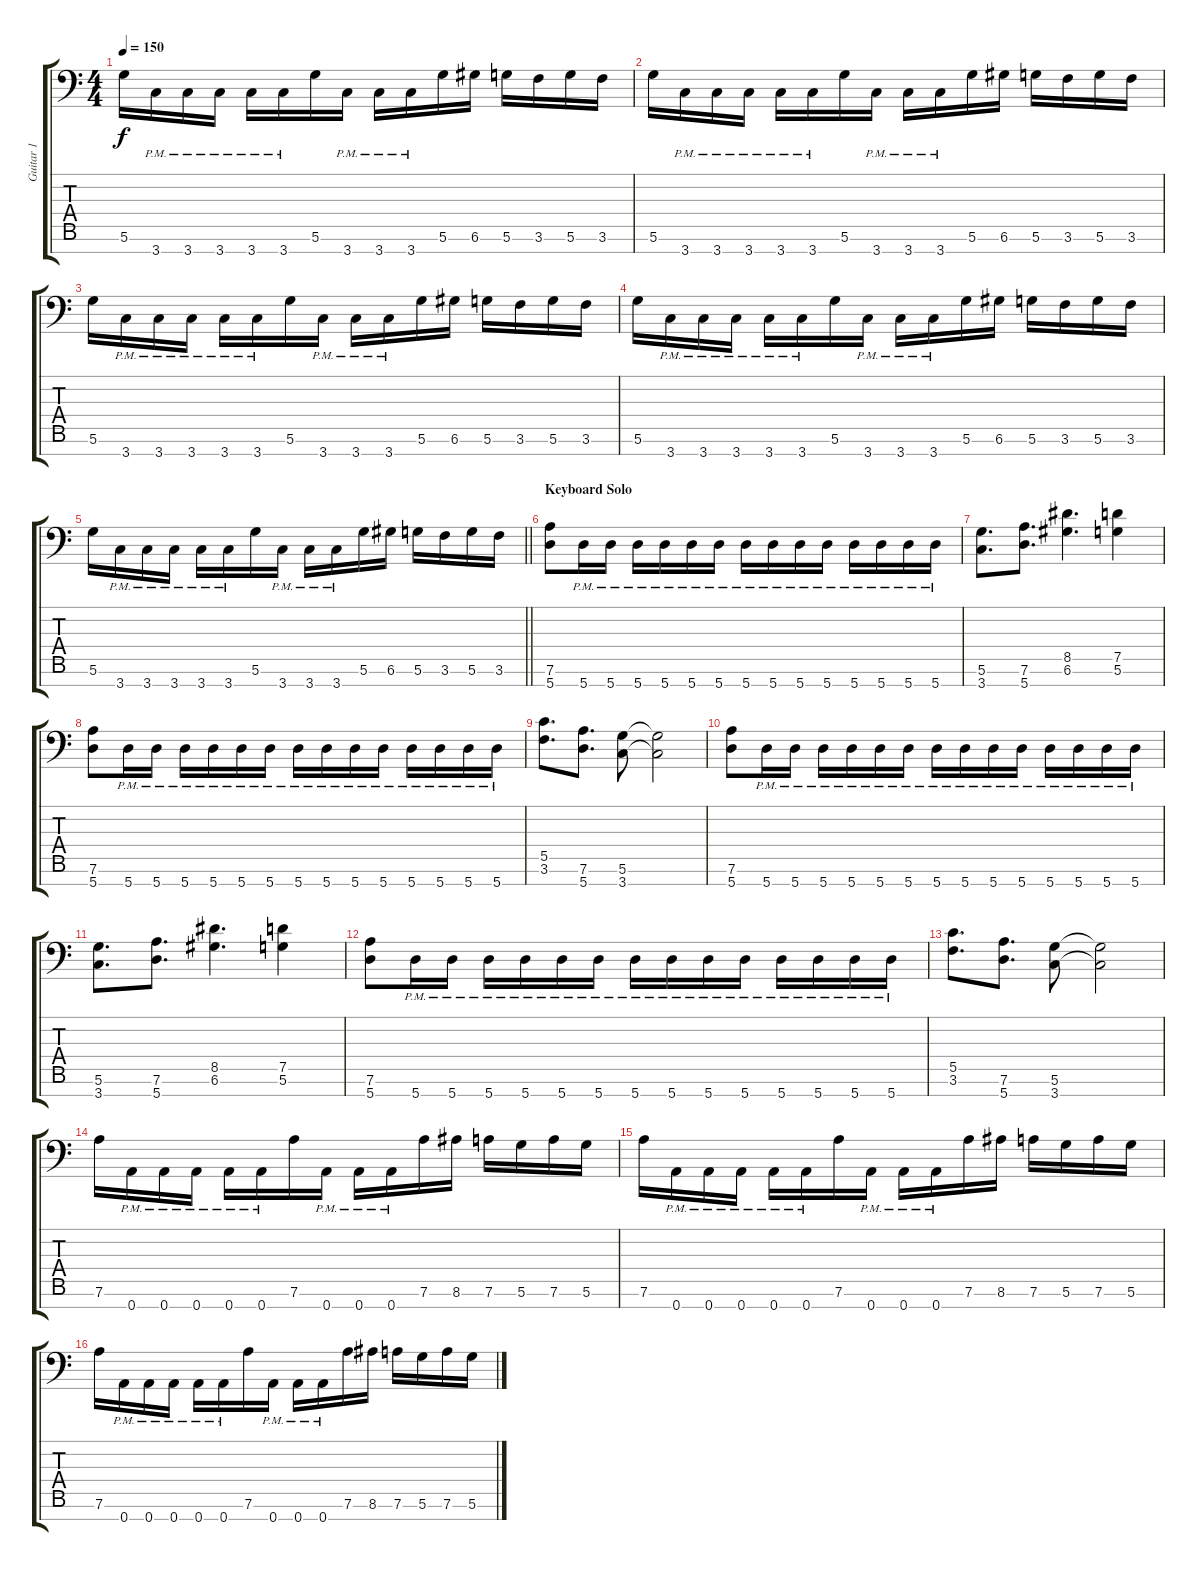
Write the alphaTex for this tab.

\track ("Guitar 1" "Guitar 1") {instrument overdrivenguitar}
\staff {score tabs}
\tuning (D4 A3 F3 C3 G2 D2 A1) {hide}
\ts (4 4)
\tempo 150
\clef f4
\ks c
5.6.16{dy f} 3.7{pm}.16 3.7{pm}.16 3.7{pm}.16 3.7{pm}.16 3.7{pm}.16 5.6.16 3.7{pm}.16 3.7{pm}.16 3.7{pm}.16 5.6.16 6.6.16 5.6.16 3.6.16 5.6.16 3.6.16 |
5.6.16 3.7{pm}.16 3.7{pm}.16 3.7{pm}.16 3.7{pm}.16 3.7{pm}.16 5.6.16 3.7{pm}.16 3.7{pm}.16 3.7{pm}.16 5.6.16 6.6.16 5.6.16 3.6.16 5.6.16 3.6.16 |
5.6.16 3.7{pm}.16 3.7{pm}.16 3.7{pm}.16 3.7{pm}.16 3.7{pm}.16 5.6.16 3.7{pm}.16 3.7{pm}.16 3.7{pm}.16 5.6.16 6.6.16 5.6.16 3.6.16 5.6.16 3.6.16 |
5.6.16 3.7{pm}.16 3.7{pm}.16 3.7{pm}.16 3.7{pm}.16 3.7{pm}.16 5.6.16 3.7{pm}.16 3.7{pm}.16 3.7{pm}.16 5.6.16 6.6.16 5.6.16 3.6.16 5.6.16 3.6.16 |
\barLineRight lightlight
5.6.16 3.7{pm}.16 3.7{pm}.16 3.7{pm}.16 3.7{pm}.16 3.7{pm}.16 5.6.16 3.7{pm}.16 3.7{pm}.16 3.7{pm}.16 5.6.16 6.6.16 5.6.16 3.6.16 5.6.16 3.6.16 |
\section ("" "Keyboard Solo")
(7.6 5.7).8 5.7{pm}.16 5.7{pm}.16 5.7{pm}.16 5.7{pm}.16 5.7{pm}.16 5.7{pm}.16 5.7{pm}.16 5.7{pm}.16 5.7{pm}.16 5.7{pm}.16 5.7{pm}.16 5.7{pm}.16 5.7{pm}.16 5.7{pm}.16 |
(5.6 3.7).8{d} (7.6 5.7).8{d} (8.5 6.6).4{d} (7.5 5.6).4 |
(7.6 5.7).8 5.7{pm}.16 5.7{pm}.16 5.7{pm}.16 5.7{pm}.16 5.7{pm}.16 5.7{pm}.16 5.7{pm}.16 5.7{pm}.16 5.7{pm}.16 5.7{pm}.16 5.7{pm}.16 5.7{pm}.16 5.7{pm}.16 5.7{pm}.16 |
(5.5 3.6).8{d} (7.6 5.7).8{d} (5.6 3.7).8 (5.6{t} 3.7{t}).2 |
(7.6 5.7).8 5.7{pm}.16 5.7{pm}.16 5.7{pm}.16 5.7{pm}.16 5.7{pm}.16 5.7{pm}.16 5.7{pm}.16 5.7{pm}.16 5.7{pm}.16 5.7{pm}.16 5.7{pm}.16 5.7{pm}.16 5.7{pm}.16 5.7{pm}.16 |
(5.6 3.7).8{d} (7.6 5.7).8{d} (8.5 6.6).4{d} (7.5 5.6).4 |
(7.6 5.7).8 5.7{pm}.16 5.7{pm}.16 5.7{pm}.16 5.7{pm}.16 5.7{pm}.16 5.7{pm}.16 5.7{pm}.16 5.7{pm}.16 5.7{pm}.16 5.7{pm}.16 5.7{pm}.16 5.7{pm}.16 5.7{pm}.16 5.7{pm}.16 |
(5.5 3.6).8{d} (7.6 5.7).8{d} (5.6 3.7).8 (5.6{t} 3.7{t}).2 |
7.6.16 0.7{pm}.16 0.7{pm}.16 0.7{pm}.16 0.7{pm}.16 0.7{pm}.16 7.6.16 0.7{pm}.16 0.7{pm}.16 0.7{pm}.16 7.6.16 8.6.16 7.6.16 5.6.16 7.6.16 5.6.16 |
7.6.16 0.7{pm}.16 0.7{pm}.16 0.7{pm}.16 0.7{pm}.16 0.7{pm}.16 7.6.16 0.7{pm}.16 0.7{pm}.16 0.7{pm}.16 7.6.16 8.6.16 7.6.16 5.6.16 7.6.16 5.6.16 |
7.6.16 0.7{pm}.16 0.7{pm}.16 0.7{pm}.16 0.7{pm}.16 0.7{pm}.16 7.6.16 0.7{pm}.16 0.7{pm}.16 0.7{pm}.16 7.6.16 8.6.16 7.6.16 5.6.16 7.6.16 5.6.16
